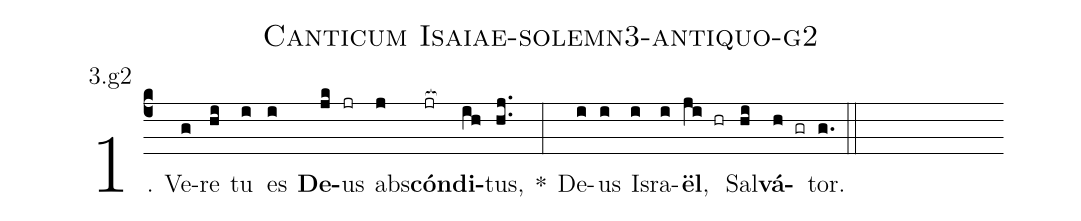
name: Canticum Isaiae-solemn3-antiquo-g2;
annotation: 3.g2;
%%
(c4)1. Ve(g)re(hi) tu(i) es(i) <b>De</b>(jk)us(jr) abs(j)<b>cón</b>(jr[ocb:1{])<b>di</b>(ih[ocb:0}])tus,(hj..) *(:) De(i)us(i) Is(i)ra(i)<b>ël</b>,(ji hr) Sal(hi)<b>vá</b>(h gr)tor.(g.) (::)
